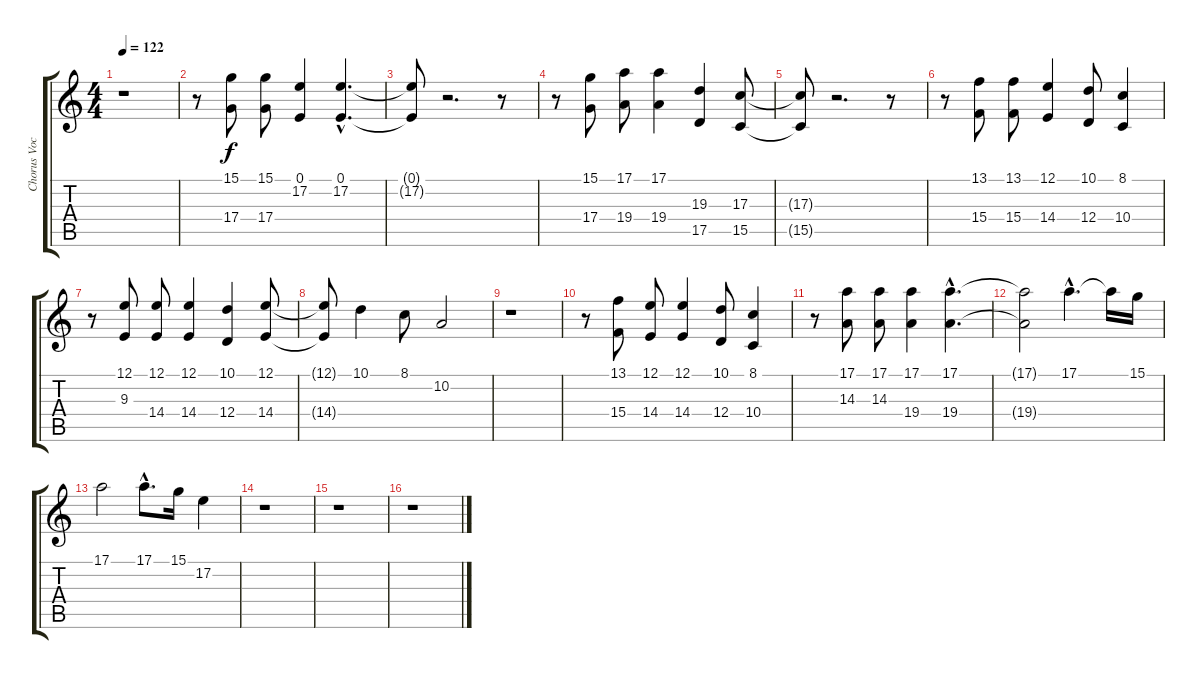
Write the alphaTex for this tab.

\track ("Chorus Vocals" "Chorus Voc") {instrument lead2sawtooth}
\staff {score tabs}
\tuning (E4 B3 G3 D3 A2 E2) {hide}
\ts (4 4)
\tempo 122
\clef g2
\ks c
r.1{dy f} |
r.8 (15.1 17.4).8 (15.1 17.4).8 (0.1 17.2).4 (0.1{hac} 17.2{hac}).4{d} |
(0.1{t} 17.2{t}).8 r.2{d} r.8 |
r.8 (15.1 17.4).8 (17.1 19.4).8 (17.1 19.4).4 (19.3 17.5).4 (17.3 15.5).8 |
(17.3{t} 15.5{t}).8 r.2{d} r.8 |
r.8 (13.1 15.4).8 (13.1 15.4).8 (12.1 14.4).4 (10.1 12.4).8 (8.1 10.4).4 |
r.8 (12.1 9.3).8 (12.1 14.4).8 (12.1 14.4).4 (10.1 12.4).4 (12.1 14.4).8 |
(12.1{t} 14.4{t}).8 10.1.4 8.1.8 10.2.2 |
r.1 |
r.8 (13.1 15.4).8 (12.1 14.4).8 (12.1 14.4).4 (10.1 12.4).8 (8.1 10.4).4 |
r.8 (17.1 14.3).8 (17.1 14.3).8 (17.1 19.4).4 (17.1{hac} 19.4{hac}).4{d} |
(17.1{t} 19.4{t}).2 17.1{hac}.4{d} 17.1{t}.16 15.1.16 |
17.1.2 17.1{hac}.8{d} 15.1.16 17.2.4 |
r.1 |
r.1 |
r.1
